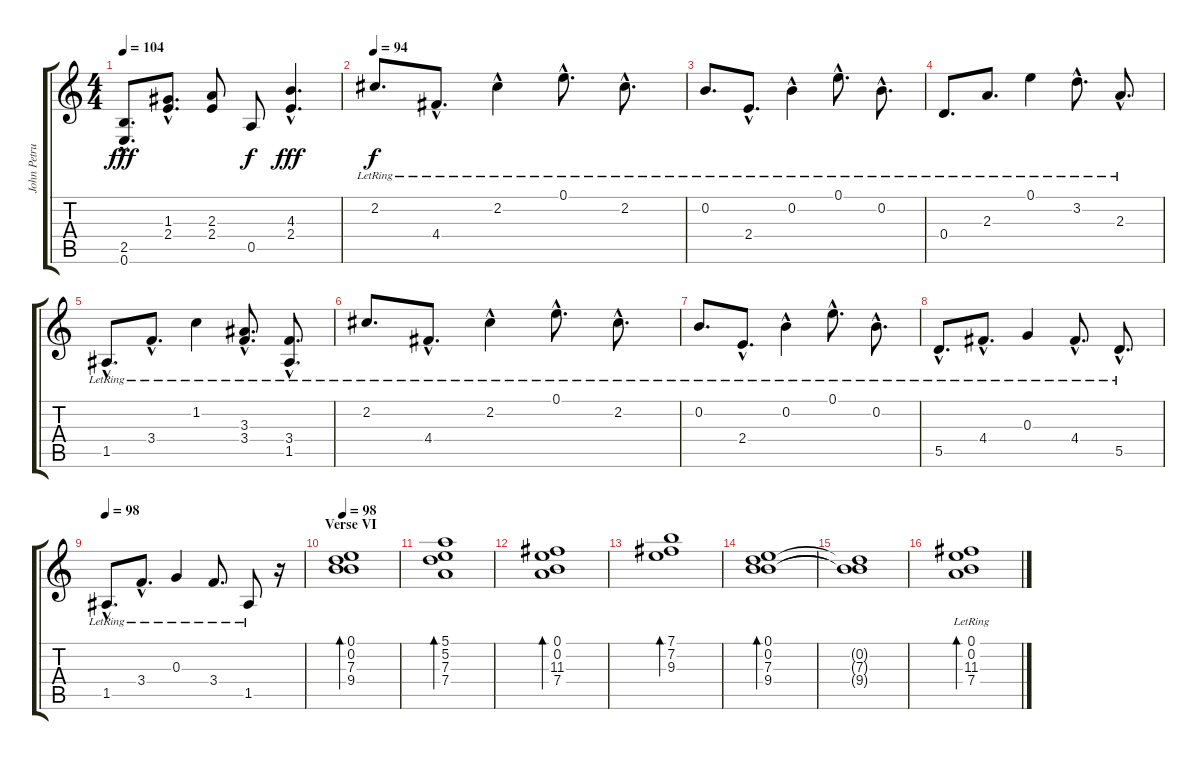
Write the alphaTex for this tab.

\track ("John Petrucci (for continous playing)" "John Petru") {instrument distortionguitar}
\staff {score tabs}
\tuning (E4 B3 G3 D3 A2 E2) {hide}
\ts (4 4)
\tempo 104
\clef g2
\ks c
(2.5{hac} 0.6{hac}).8{d dy fff} (1.3{hac} 2.4{hac}).8{d} (2.3 2.4).8 0.5.8{dy f} (4.3{hac} 2.4{hac}).4{d dy fff} |
\tempo 94
2.2{lr}.8{d dy f instrument acousticguitarsteel} 4.4{hac lr}.8{d} 2.2{hac lr}.4 0.1{hac lr}.8{d} 2.2{hac lr}.8{d} |
0.2{lr}.8{d} 2.4{hac lr}.8{d} 0.2{hac lr}.4 0.1{hac lr}.8{d} 0.2{hac lr}.8{d} |
0.4{lr}.8{d} 2.3{lr}.8{d} 0.1{lr}.4 3.2{hac lr}.8{d} 2.3{hac lr}.8{d} |
1.5{hac lr}.8{d} 3.4{hac lr}.8{d} 1.2{lr}.4 (3.3{hac lr} 3.4{hac lr}).8{d} (3.4{hac lr} 1.5{hac lr}).8{d} |
2.2{lr}.8{d} 4.4{hac lr}.8{d} 2.2{hac lr}.4 0.1{hac lr}.8{d} 2.2{hac lr}.8{d} |
0.2{lr}.8{d} 2.4{hac lr}.8{d} 0.2{hac lr}.4 0.1{hac lr}.8{d} 0.2{hac lr}.8{d} |
5.5{hac lr}.8{d} 4.4{hac lr}.8{d} 0.3{lr}.4 4.4{hac lr}.8{d} 5.5{hac lr}.8{d} |
\tempo 98
1.5{hac lr}.8{d} 3.4{hac lr}.8{d} 0.3{lr}.4 3.4{lr}.8{d} 1.5{lr}.8 r.16 |
\section ("" "Verse VI")
\tempo 98
(0.1 0.2 7.3 9.4).1{bd 120} |
(5.1 5.2 7.3 7.4).1{bd 120} |
(0.1 0.2 11.3 7.4).1{bd 120} |
(7.1 7.2 9.3).1{bd 120} |
(0.1 0.2 7.3 9.4).1{bd 120} |
(0.2{t} 7.3{t} 9.4{t}).1 |
(0.1 0.2 11.3{lr} 7.4{lr}).1{bd 120}
